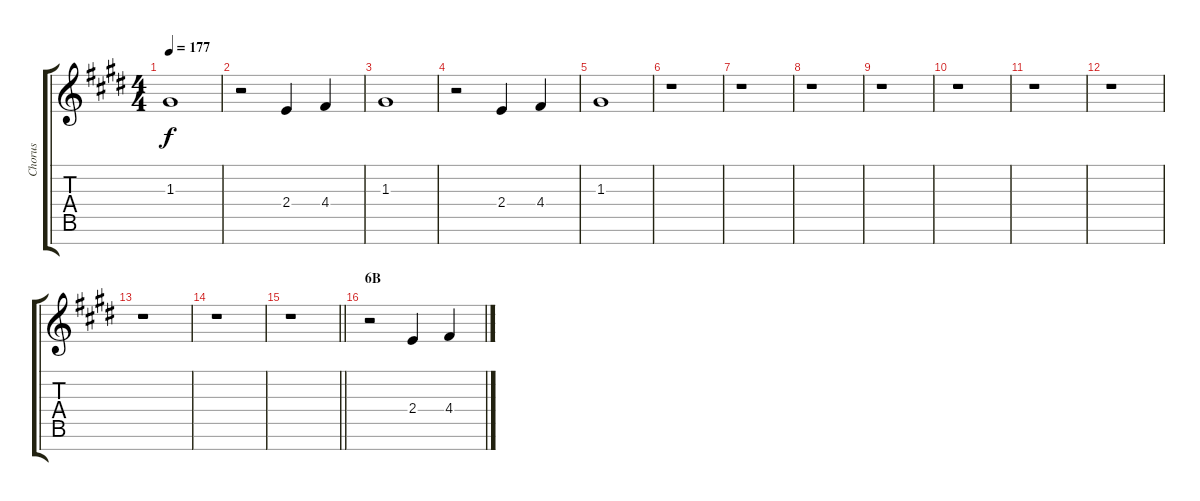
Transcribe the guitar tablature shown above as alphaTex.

\track ("Chorus" "Chorus") {instrument voiceoohs}
\staff {score tabs}
\tuning (E5 B4 G4 D4 A3 E3 B2) {hide}
\ts (4 4)
\tempo 177
\clef g2
\ks e
1.3.1{dy f} |
r.2 2.4.4 4.4.4 |
1.3.1 |
r.2 2.4.4 4.4.4 |
1.3.1 |
r.1 |
r.1 |
r.1 |
r.1 |
r.1 |
r.1 |
r.1 |
r.1 |
r.1 |
\barLineRight lightlight
r.1 |
\section ("" "6B")
r.2 2.4.4 4.4.4
